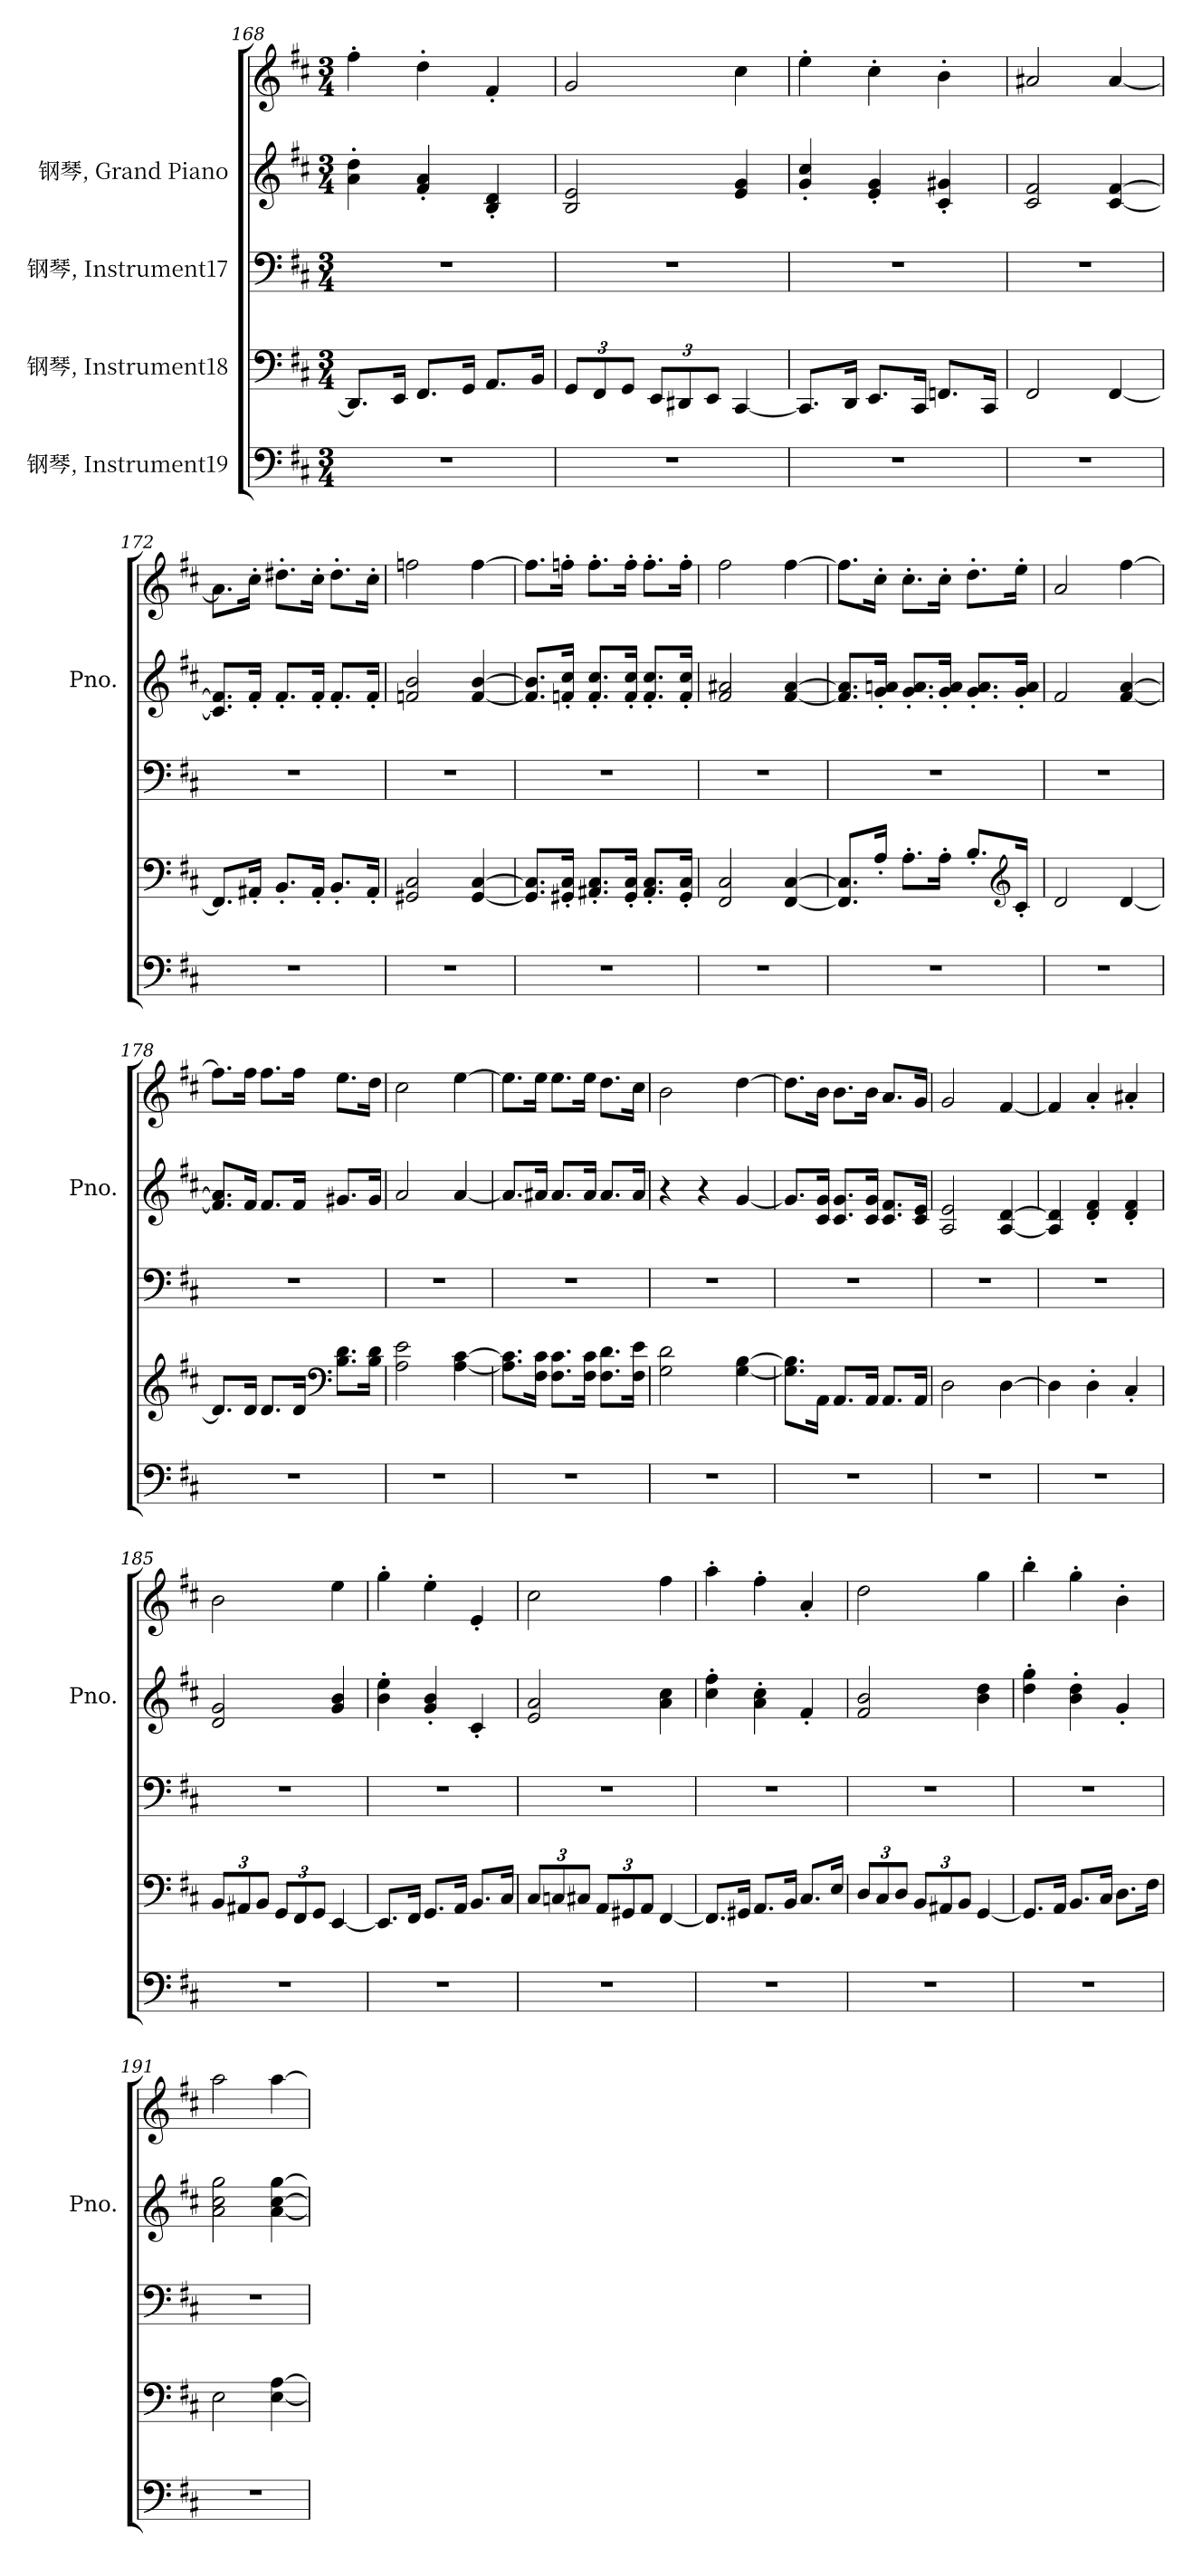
**kern	**kern	**kern	**kern	**kern
*part4	*part3	*part2	*part1	*part1
*staff5	*staff4	*staff3	*staff2	*staff1
*I"钢琴, Instrument19	*I"钢琴, Instrument18	*I"钢琴, Instrument17	*I"钢琴, Grand Piano	*
*	*	*	*I'Pno.	*
*clefF4	*clefF4	*clefF4	*clefG2	*clefG2
*k[f#c#]	*k[f#c#]	*k[f#c#]	*k[f#c#]	*k[f#c#]
*M3/4	*M3/4	*M3/4	*M3/4	*M3/4
=168	=168	=168	=168	=168
2.r	8.DD/L]	2.r	4a\' 4dd\'	4ff#'\
.	16EE/Jk	.	.	.
.	8.FF#/L	.	4f#/' 4a/'	4dd'\
.	16GG/Jk	.	.	.
.	8.AA/L	.	4B/' 4d/'	4f#'/
.	16BB/Jk	.	.	.
!!LO:PB:g=z
=169	=169	=169	=169	=169
*	*Xbrackettup	*	*	*
2.r	12GG/L	2.r	2B/ 2e/	2g/
.	12FF#/	.	.	.
.	12GG/J	.	.	.
.	12EE/L	.	.	.
.	12DD#X/	.	.	.
.	12EE/J	.	.	.
.	[4CC#/	.	4e/ 4g/	4cc#\
=170	=170	=170	=170	=170
2.r	8.CC#/L]	2.r	4g/' 4cc#/'	4ee'\
.	16DD/Jk	.	.	.
.	8.EE/L	.	4e/' 4g/'	4cc#'\
.	16CC#/Jk	.	.	.
.	8.FFn/L	.	4c#/' 4g#X/'	4b'\
.	16CC#/Jk	.	.	.
=171	=171	=171	=171	=171
2.r	2FF#/	2.r	2c#/ 2f#/	2a#X/
.	[4FF#/	.	[4c#/ [4f#/	[4a#/
=172	=172	=172	=172	=172
2.r	8.FF#/L]	2.r	8.c#/] 8.f#/]L	8.a#\L]
.	16AA#X'/Jk	.	16f#'/Jk	16cc#'\Jk
.	8.BB'/L	.	8.f#'/L	8.dd#X'\L
.	16AA#'/Jk	.	16f#'/Jk	16cc#'\Jk
.	8.BB'/L	.	8.f#'/L	8.dd#'\L
.	16AA#'/Jk	.	16f#'/Jk	16cc#'\Jk
=173	=173	=173	=173	=173
2.r	2GG#X/ 2C#/	2.r	2fn/ 2b/	2ffn\
.	[4GG#/ [4C#/	.	[4f/ [4b/	[4ff\
!!LO:LB:g=z
=174	=174	=174	=174	=174
2.r	8.GG#/] 8.C#/]L	2.r	8.f/] 8.b/]L	8.ff\L]
.	16GG#X/' 16C#/'Jk	.	16fn/' 16cc#/'Jk	16ffn'\Jk
.	8.AA#X/' 8.C#/'L	.	8.f/' 8.cc#/'L	8.ff'\L
.	16GG#/' 16C#/'Jk	.	16f/' 16cc#/'Jk	16ff'\Jk
.	8.AA#/' 8.C#/'L	.	8.f/' 8.cc#/'L	8.ff'\L
.	16GG#/' 16C#/'Jk	.	16f/' 16cc#/'Jk	16ff'\Jk
=175	=175	=175	=175	=175
2.r	2FF#/ 2C#/	2.r	2f#/ 2a#X/	2ff#\
.	[4FF#/ [4C#/	.	[4f#/ [4a#/	[4ff#\
=176	=176	=176	=176	=176
2.r	8.FF#/] 8.C#/]L	2.r	8.f#/] 8.a#/]L	8.ff#\L]
.	16A'/Jk	.	16g/' 16an/'Jk	16cc#'\Jk
.	8.A'\L	.	8.g/' 8.a/'L	8.cc#'\L
.	16A'\Jk	.	16g/' 16a/'Jk	16cc#'\Jk
.	8.B'/L	.	8.g/' 8.a/'L	8.dd'\L
*	*clefG2	*	*	*
.	16c#'/Jk	.	16g/' 16a/'Jk	16ee'\Jk
=177	=177	=177	=177	=177
2.r	2d/	2.r	2f#/	2a/
.	[4d/	.	[4f#/ [4a/	[4ff#\
=178	=178	=178	=178	=178
2.r	8.d/L]	2.r	8.f#/] 8.a/]L	8.ff#\L]
.	16d/Jk	.	16f#/Jk	16ff#\Jk
.	8.d/L	.	8.f#/L	8.ff#\L
.	16d/Jk	.	16f#/Jk	16ff#\Jk
*	*clefF4	*	*	*
.	8.B\ 8.d\L	.	8.g#X/L	8.ee\L
.	16B\ 16d\Jk	.	16g#/Jk	16dd\Jk
!!LO:PB:g=z
=179	=179	=179	=179	=179
2.r	2A\ 2e\	2.r	2a/	2cc#\
.	[4A\ [4c#\	.	[4a/	[4ee\
=180	=180	=180	=180	=180
2.r	8.A\] 8.c#\]L	2.r	8.a/L]	8.ee\L]
.	16F#\ 16c#\Jk	.	16a#X/Jk	16ee\Jk
.	8.F#\ 8.c#\L	.	8.a#/L	8.ee\L
.	16F#\ 16c#\Jk	.	16a#/Jk	16ee\Jk
.	8.F#\ 8.d\L	.	8.a#/L	8.dd\L
.	16F#\ 16e\Jk	.	16a#/Jk	16cc#\Jk
=181	=181	=181	=181	=181
2.r	2G\ 2d\	2.r	4r	2b\
.	.	.	4r	.
.	[4G\ [4B\	.	[4g/	[4dd\
=182	=182	=182	=182	=182
2.r	8.G\] 8.B\]L	2.r	8.g/L]	8.dd\L]
.	16AA\Jk	.	16c#/ 16g/Jk	16b\Jk
.	8.AA/L	.	8.c#/ 8.g/L	8.b\L
.	16AA/Jk	.	16c#/ 16g/Jk	16b\Jk
.	8.AA/L	.	8.c#/ 8.f#/L	8.a/L
.	16AA/Jk	.	16c#/ 16e/Jk	16g/Jk
=183	=183	=183	=183	=183
2.r	2D\	2.r	2A/ 2e/	2g/
.	[4D\	.	[4A/ [4d/	[4f#/
=184	=184	=184	=184	=184
2.r	4D\]	2.r	4A/] 4d/]	4f#/]
.	4D'\	.	4d/' 4f#/'	4a'/
.	4C#'/	.	4d/' 4f#/'	4a#X'/
!!LO:LB:g=z
=185	=185	=185	=185	=185
2.r	12BB/L	2.r	2d/ 2g/	2b\
.	12AA#X/	.	.	.
.	12BB/J	.	.	.
.	12GG/L	.	.	.
.	12FF#/	.	.	.
.	12GG/J	.	.	.
.	[4EE/	.	4g/ 4b/	4ee\
=186	=186	=186	=186	=186
2.r	8.EE/L]	2.r	4b\' 4ee\'	4gg'\
.	16FF#/Jk	.	.	.
.	8.GG/L	.	4g/' 4b/'	4ee'\
.	16AA/Jk	.	.	.
.	8.BB/L	.	4c#'/	4e'/
.	16C#/Jk	.	.	.
=187	=187	=187	=187	=187
2.r	12C#/L	2.r	2e/ 2a/	2cc#\
.	12Cn/	.	.	.
.	12C#X/J	.	.	.
.	12AA/L	.	.	.
.	12GG#X/	.	.	.
.	12AA/J	.	.	.
.	[4FF#/	.	4a\ 4cc#\	4ff#\
=188	=188	=188	=188	=188
2.r	8.FF#/L]	2.r	4cc#\' 4ff#\'	4aa'\
.	16GG#X/Jk	.	.	.
.	8.AA/L	.	4a\' 4cc#\'	4ff#'\
.	16BB/Jk	.	.	.
.	8.C#/L	.	4f#'/	4a'/
.	16E/Jk	.	.	.
!!LO:PB:g=z
=189	=189	=189	=189	=189
2.r	12D/L	2.r	2f#/ 2b/	2dd\
.	12C#/	.	.	.
.	12D/J	.	.	.
.	12BB/L	.	.	.
.	12AA#X/	.	.	.
.	12BB/J	.	.	.
.	[4GG/	.	4b\ 4dd\	4gg\
=190	=190	=190	=190	=190
2.r	8.GG/L]	2.r	4dd\' 4gg\'	4bb'\
.	16AA/Jk	.	.	.
.	8.BB/L	.	4b\' 4dd\'	4gg'\
.	16C#/Jk	.	.	.
.	8.D\L	.	4g'/	4b'\
.	16F#\Jk	.	.	.
=191	=191	=191	=191	=191
2.r	2E\	2.r	2a\ 2cc#\ 2gg\	2aa\
.	[4E\ [4A\	.	[4a\ [4cc#\ [4gg\	[4aa\
=	=	=	=	=
*-	*-	*-	*-	*-
